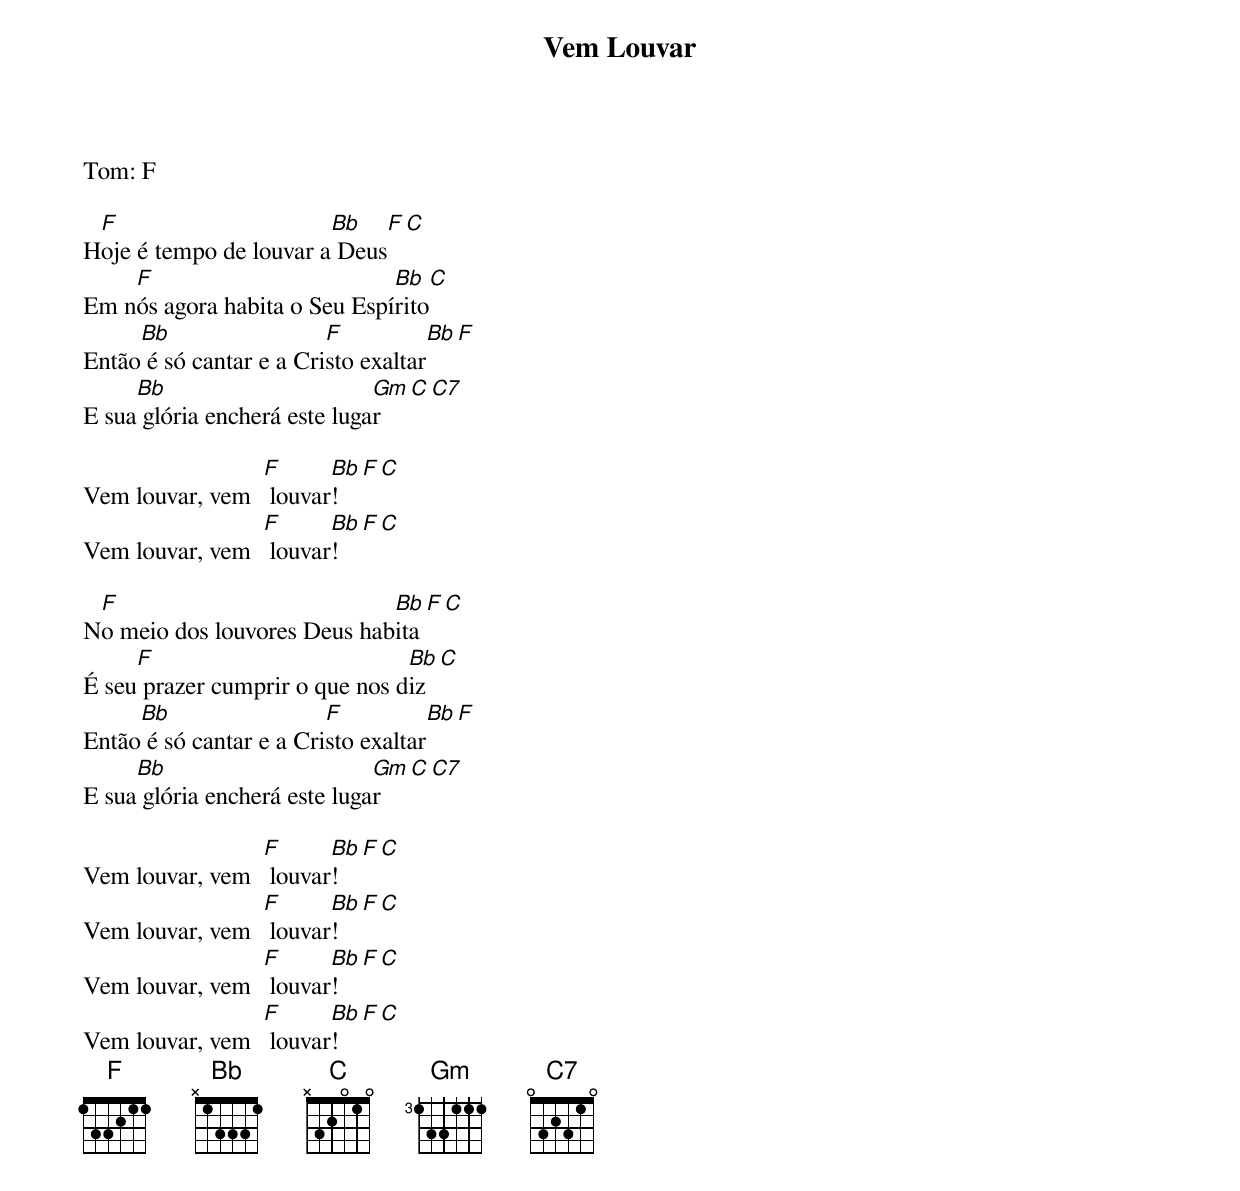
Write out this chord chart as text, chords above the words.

Vem Louvar
Tom: F

 F                      Bb                        F      C
Hoje é tempo de louvar a Deus
    F                         Bb                      C
Em nós agora habita o Seu Espírito
     Bb                  F               Bb             F
Então é só cantar e a Cristo exaltar
     Bb                       Gm            C        C7
E sua glória encherá este lugar

                 F      Bb            F    C
Vem louvar, vem   louvar!
                 F      Bb            F    C
Vem louvar, vem   louvar!

 F                           Bb                      F       C
No meio dos louvores Deus habita
     F                          Bb                       C
É seu prazer cumprir o que nos diz
     Bb                  F               Bb             F
Então é só cantar e a Cristo exaltar
     Bb                       Gm            C        C7
E sua glória encherá este lugar

                 F      Bb            F    C
Vem louvar, vem   louvar!
                 F      Bb            F    C
Vem louvar, vem   louvar!
                 F      Bb            F    C
Vem louvar, vem   louvar!
                 F      Bb            F    C
Vem louvar, vem   louvar!
